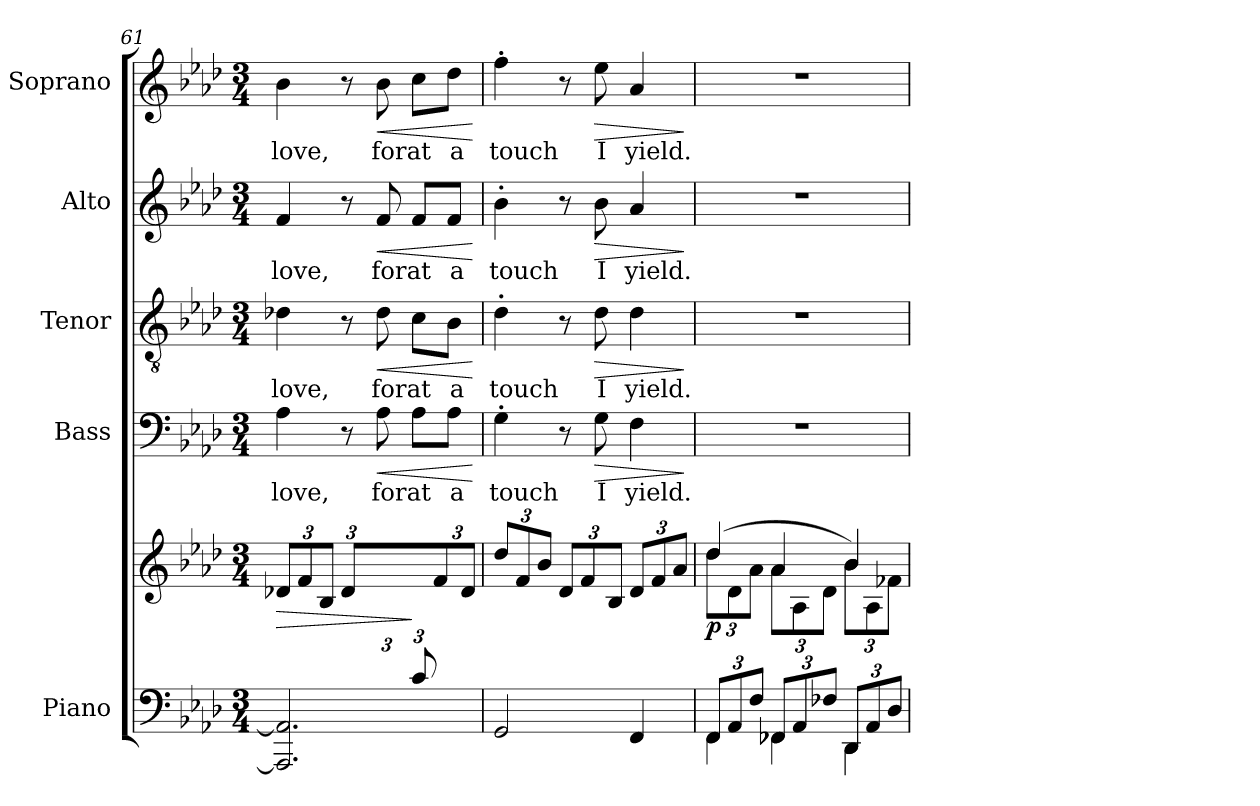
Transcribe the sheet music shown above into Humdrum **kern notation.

**kern	**kern	**dynam	**kern	**text	**dynam	**kern	**text	**dynam	**kern	**text	**dynam	**kern	**text	**dynam
*part5	*part5	*part5	*part4	*part4	*part4	*part3	*part3	*part3	*part2	*part2	*part2	*part1	*part1	*part1
*staff6	*staff5	*staff5/6	*staff4	*staff4	*staff4	*staff3	*staff3	*staff3	*staff2	*staff2	*staff2	*staff1	*staff1	*staff1
*I"Piano	*	*	*I"Bass	*	*	*I"Tenor	*	*	*I"Alto	*	*	*I"Soprano	*	*
*I'Pno.	*	*	*I'B.	*	*	*I'T.	*	*	*I'A.	*	*	*I'S.	*	*
*clefF4	*clefG2	*	*clefF4	*	*	*clefGv2	*	*	*clefG2	*	*	*clefG2	*	*
*k[b-e-a-d-]	*k[b-e-a-d-]	*	*k[b-e-a-d-]	*	*	*k[b-e-a-d-]	*	*	*k[b-e-a-d-]	*	*	*k[b-e-a-d-]	*	*
*M3/4	*M3/4	*	*M3/4	*	*	*M3/4	*	*	*M3/4	*	*	*M3/4	*	*
=61	=61	=61	=61	=61	=61	=61	=61	=61	=61	=61	=61	=61	=61	=61
*^	*	*	*	*	*	*	*	*	*	*	*	*	*	*
*	*	*Xbrackettup	*	*	*	*	*	*	*	*	*	*	*	*	*
!	!	!	!LO:HP:b	!	!	!	!	!	!	!	!	!	!	!	!
3ryy	2.AAA-/] 2.AA-/]	12d-X/L	>	4A-\	love,	.	4d-X\	love,	.	4f/	love,	.	4b-\	love,	.
.	.	12f/	.	.	.	.	.	.	.	.	.	.	.	.	.
.	.	12B-/J	.	.	.	.	.	.	.	.	.	.	.	.	.
.	.	12d-/L	.	8r	.	.	8r	.	.	8r	.	.	8r	.	.
12F/	.	4ryy	.	.	.	.	.	.	.	.	.	.	.	.	.
!	!	!	!	!	!	!LO:HP:b	!	!	!LO:HP:b	!	!	!LO:HP:b	!	!	!LO:HP:b
.	.	.	.	8A-\	for	<	8d-\	for	<	8f/	for	<	8b-\	for	<
12B-/J	.	.	.	.	.	.	.	.	.	.	.	.	.	.	.
*Xbrackettup	*	*	*	*	*	*	*	*	*	*	*	*	*	*	*
12c/L	.	.	]	8A-\L	at	.	8c\L	at	.	8f/L	at	.	8cc\L	at	.
6ryy	.	12f/	.	.	.	.	.	.	.	.	.	.	.	.	.
.	.	.	.	8A-\J	a	.	8B-\J	a	.	8f/J	a	.	8dd-\J	a	.
.	.	12d-/J	.	.	.	.	.	.	.	.	.	.	.	.	.
*v	*v	*	*	*	*	*	*	*	*	*	*	*	*	*	*
.	.	.	.	.	[	.	.	[	.	.	[	.	.	[
=62	=62	=62	=62	=62	=62	=62	=62	=62	=62	=62	=62	=62	=62	=62
2GG/	12dd-/L	.	4G'\	touch	.	4d-'\	touch	.	4b-'\	touch	.	4ff'\	touch	.
.	12f/	.	.	.	.	.	.	.	.	.	.	.	.	.
.	12b-/J	.	.	.	.	.	.	.	.	.	.	.	.	.
.	12d-/L	.	8r	.	.	8r	.	.	8r	.	.	8r	.	.
.	12f/	.	.	.	.	.	.	.	.	.	.	.	.	.
!	!	!	!	!	!LO:HP:b	!	!	!LO:HP:b	!	!	!LO:HP:b	!	!	!LO:HP:b
.	.	.	8G\	I	>	8d-\	I	>	8b-\	I	>	8ee-\	I	>
.	12B-/J	.	.	.	.	.	.	.	.	.	.	.	.	.
4FF/	12d-/L	.	4F\	yield.	.	4d-\	yield.	.	4a-/	yield.	.	4a-/	yield.	.
.	12f/	.	.	.	.	.	.	.	.	.	.	.	.	.
.	12a-/J	.	.	.	.	.	.	.	.	.	.	.	.	.
.	.	.	.	.	]	.	.	]	.	.	]	.	.	]
=63	=63	=63	=63	=63	=63	=63	=63	=63	=63	=63	=63	=63	=63	=63
*^	*^	*	*	*	*	*	*	*	*	*	*	*	*	*
!	!	!	!	!LO:DY:b	!	!	!	!	!	!	!	!	!	!	!	!
12FF/L	4FF\	(4dd-/	12dd-\L	p	2.r	.	.	2.r	.	.	2.r	.	.	2.r	.	.
12AA-/	.	.	12d-\	.	.	.	.	.	.	.	.	.	.	.	.	.
12F/J	.	.	12a-\J	.	.	.	.	.	.	.	.	.	.	.	.	.
12FF-X/L	4FF-\	4a-/	12a-\L	.	.	.	.	.	.	.	.	.	.	.	.	.
12AA-/	.	.	12A-\	.	.	.	.	.	.	.	.	.	.	.	.	.
12F-X/J	.	.	12d-\J	.	.	.	.	.	.	.	.	.	.	.	.	.
12DD-/L	4DD-\	4b-/)	12b-\L	.	.	.	.	.	.	.	.	.	.	.	.	.
12AA-/	.	.	12A-\	.	.	.	.	.	.	.	.	.	.	.	.	.
12D-/J	.	.	12f-X\J	.	.	.	.	.	.	.	.	.	.	.	.	.
*v	*v	*	*	*	*	*	*	*	*	*	*	*	*	*	*	*
*	*v	*v	*	*	*	*	*	*	*	*	*	*	*	*	*
=	=	=	=	=	=	=	=	=	=	=	=	=	=	=
*-	*-	*-	*-	*-	*-	*-	*-	*-	*-	*-	*-	*-	*-	*-
